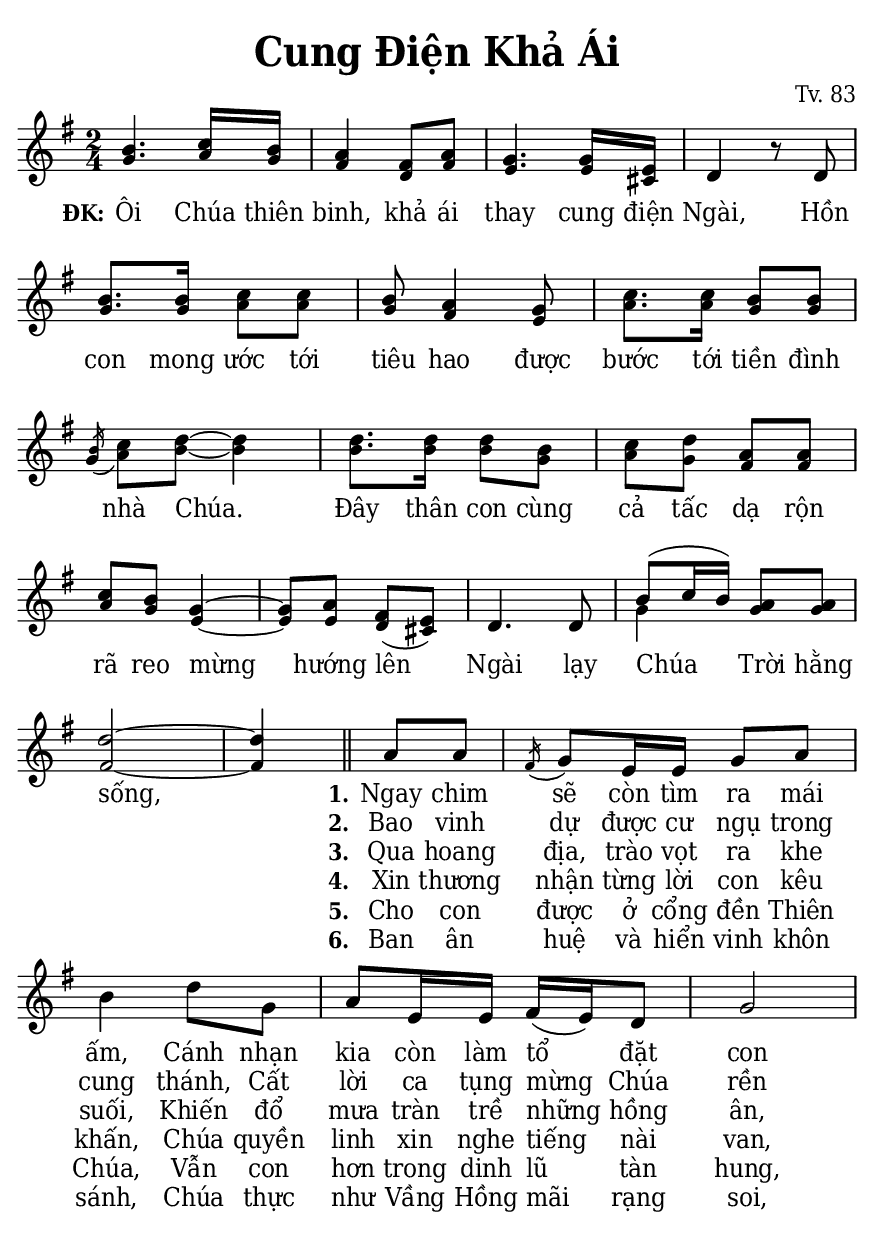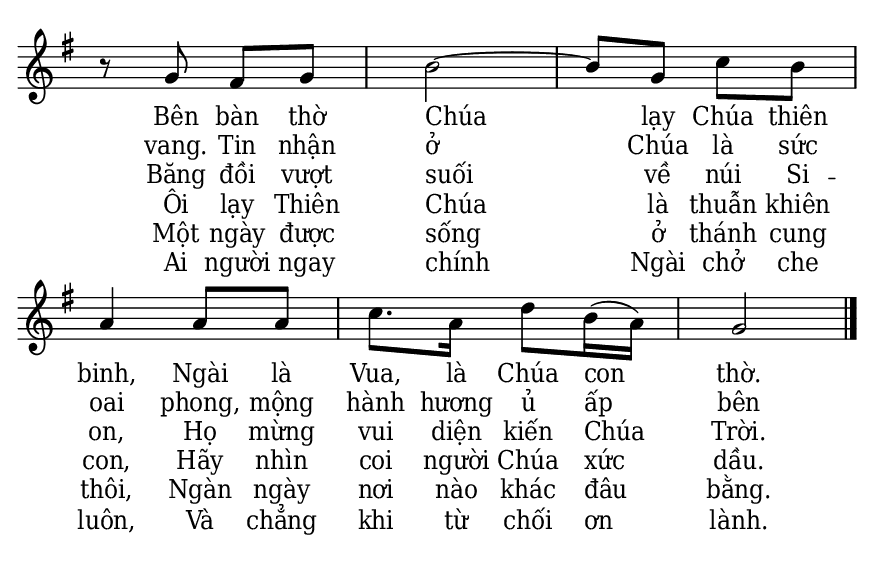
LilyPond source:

% Cài đặt chung\
\version "2.22.1"
\include "english.ly"

\header {
  title = \markup { \fontsize #1 "Cung Điện Khả Ái" }
  composer = "Tv. 83"
  %arranger = "Lm. Kim Long"
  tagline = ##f
}

% Nhạc phiên khúc
nhacPhienKhucSop = \relative c'' {
  b4. c16 b |
  a4 fs8 a |
  g4. g16 e |
  d4 r8 d |
  b'8. b16 c8 c |
  b a4 g8 |
  c8. c16 b8 b |
  \slashedGrace { b16 ( } c8) d ~ d4 |
  d8. d16 d8 b |
  c d a a |
  c b g4 ~ |
  g8 a fs (e) |
  d4. d8 |
  b' (c16 b) a8 a |
  d2 ~ |
  d4 \bar "||"
  
  a8 a |
  \slashedGrace { fs16 ( } g8) e16 e g8 a |
  b4 d8 g, |
  a e16 e fs (e) d8 |
  g2 |
  r8 g fs g |
  b2 ~ |
  b8 g c b |
  a4 a8 a |
  c8. a16 d8 b16 (a) |
  g2 \bar "|."
}

nhacPhienKhucAlto = \relative c'' {
  g4. a16 g |
  fs4 d8 fs |
  e4. e16 cs |
  d4 r8 d |
  g8. g16 a8 a |
  g fs4 e8 |
  a8. a16 g8 g |
  \slashedGrace { g16 ( } a8) b8 ~ b4 |
  b8. b16 b8 g |
  a g fs fs |
  a g e4 ~ |
  e8 e d (cs) |
  d4. d8 |
  g4 g8 g |
  fs2 ~ |
  fs4
}

% Lời phiên khúc
loiPhienKhucSop = \lyrics {
  \set stanza = "ĐK:"
  Ôi Chúa thiên binh, khả ái thay cung điện Ngài,
  Hồn con mong ước tới tiêu hao
  được bước tới tiền đình nhà Chúa.
  Đây thân con cùng cả tấc dạ
  rộn rã reo mừng hướng lên Ngài
  lạy Chúa Trời hằng sống,
  <<
    {
      \set stanza = "1."
      Ngay chim sẽ còn tìm ra mái ấm,
      Cánh nhạn kia còn làm tổ đặt con
      Bên bàn thờ Chúa lạy Chúa thiên binh,
      Ngài là Vua, là Chúa con thờ.
    }
    \new Lyrics {
	    \set associatedVoice = "beSop"
	    \set stanza = "2."
	    Bao vinh dự được cư ngụ trong cung thánh,
	    Cất lời ca tụng mừng Chúa rền vang.
	    Tin nhận ở Chúa là sức oai phong,
	    mộng hành hương ủ ấp bên lòng.
    }
    \new Lyrics {
	    \set associatedVoice = "beSop"
	    \set stanza = "3."
	    Qua hoang địa, trào vọt ra khe suối,
	    Khiến đổ mưa tràn trề những hồng ân,
	    Băng đồi vượt suối về núi Si -- on,
	    Họ mừng vui diện kiến Chúa Trời.
    }
    \new Lyrics {
	    \set associatedVoice = "beSop"
	    \set stanza = "4."
	    Xin thương nhận từng lời con kêu khấn,
	    Chúa quyền linh xin nghe tiếng nài van,
	    Ôi lạy Thiên Chúa là thuẫn khiên con,
	    Hãy nhìn coi người Chúa xức dầu.
    }
    \new Lyrics {
	    \set associatedVoice = "beSop"
	    \set stanza = "5."
	    Cho con được ở cổng đền Thiên Chúa,
	    Vẫn con hơn trong dinh lũ tàn hung,
	    Một ngày được sống ở thánh cung thôi,
	    Ngàn ngày nơi nào khác đâu bằng.
    }
    \new Lyrics {
	    \set associatedVoice = "beSop"
	    \set stanza = "6."
	    Ban ân huệ và hiển vinh khôn sánh,
	    Chúa thực như Vầng Hồng mãi rạng soi,
	    Ai người ngay chính Ngài chở che luôn,
	    Và chẳng khi từ chối ơn lành.
    }
  >>
}

% Dàn trang
\paper {
  #(set-paper-size "a5")
  top-margin = 3\mm
  bottom-margin = 3\mm
  left-margin = 3\mm
  right-margin = 3\mm
  indent = #0
  #(define fonts
	 (make-pango-font-tree "Deja Vu Serif Condensed"
	 		       "Deja Vu Serif Condensed"
			       "Deja Vu Serif Condensed"
			       (/ 20 20)))
  print-page-number = ##f
  %page-count = #1
}

TongNhip = {
  \key g \major \time 2/4
  \set Timing.beamExceptions = #'()
  \set Timing.baseMoment = #(ly:make-moment 1/4)
}

% Đổi kích thước nốt cho bè phụ
notBePhu =
#(define-music-function (font-size music) (number? ly:music?)
   (for-some-music
     (lambda (m)
       (if (music-is-of-type? m 'rhythmic-event)
           (begin
             (set! (ly:music-property m 'tweaks)
                   (cons `(font-size . ,font-size)
                         (ly:music-property m 'tweaks)))
             #t)
           #f))
     music)
   music)

\score {
  \new ChoirStaff <<
    \new Staff \with {
        \consists "Merge_rests_engraver"
        printPartCombineTexts = ##f
      }
      <<
      \new Voice \TongNhip \partCombine 
        \nhacPhienKhucSop
        \notBePhu -1 { \nhacPhienKhucAlto }
      \new NullVoice = beSop \nhacPhienKhucSop
      \new Lyrics \lyricsto beSop \loiPhienKhucSop
      >>
  >>
  \layout {
    %\override Staff.TimeSignature.transparent = ##t
    \override Lyrics.LyricSpace.minimum-distance = #0.8
    \override Score.BarNumber.break-visibility = ##(#f #f #f)
    \override Score.SpacingSpanner.uniform-stretching = ##t
  } 
}
